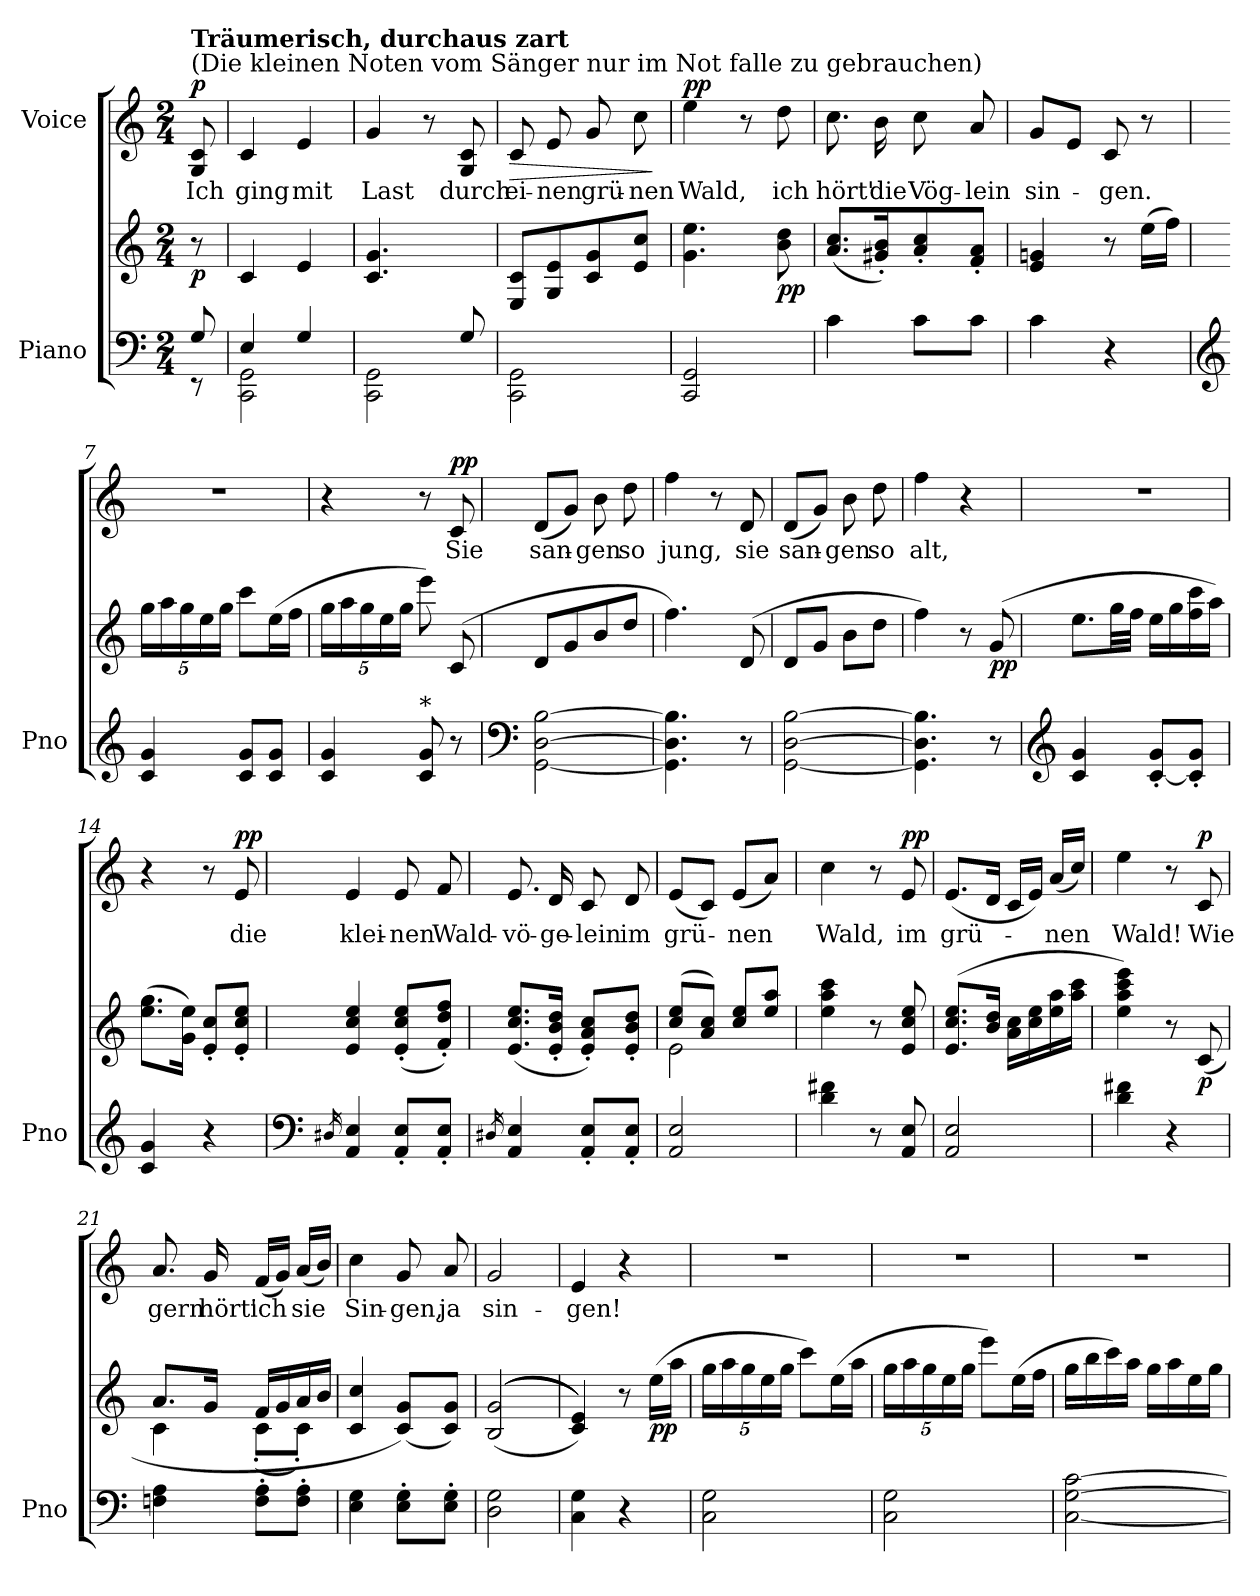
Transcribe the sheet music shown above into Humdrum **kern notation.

**kern	**kern	**dynam	**kern	**text	**dynam
*part2	*part2	*part2	*part1	*part1	*part1
*staff3	*staff2	*staff2/3	*staff1	*staff1	*staff1
*I"Piano	*	*	*I"Voice	*	*
*I'Pno	*	*	*	*	*
*clefF4	*clefG2	*	*clefG2	*	*
*k[]	*k[]	*	*k[]	*	*
*M2/4	*M2/4	*	*M2/4	*	*
*MM80	*MM80	*	*MM80	*	*
=	=	=	=	=	=
*^	*	*	*	*	*
!	!	!	!	!LO:TX:a:t=(Die kleinen Noten vom Sänger nur im Not falle zu gebrauchen)	!	!
!	!	!	!	!LO:TX:a:B:t=Träumerisch, durchaus zart	!	!
!	!	!	!LO:DY:b	!	!LO:LY:b	!LO:DY:a
(8G/	8r	8r	p	8G/ 8c!/	Ich	p
=1	=1	=1	=1	=1	=1	=1
!	!	!	!	!	!LO:LY:b	!
4E/	2CC\ 2GG\	4c/	.	4c/	ging	.
!	!	!	!	!	!LO:LY:b	!
4G/	.	4e/	.	4e/	mit	.
=2	=2	=2	=2	=2	=2	=2
*	*^	*	*	*	*	*
!	!	!	!	!	!	!LO:LY:b	!
4.ryy	2ryy	2CC\ 2GG\	4.c/ 4.g/)	.	4g/	Last	.
.	.	.	.	.	8r	.	.
!	!	!	!	!	!	!LO:LY:b	!
(8G/	.	.	8ryy	.	8G/ 8c!/	durch	.
*v	*v	*v	*	*	*	*	*
=3	=3	=3	=3	=3	=3
!	!	!	!	!LO:LY:b	!LO:HP:b
2CC\ 2GG\	8E/ 8c/L	.	8c/	ei-	>
!	!	!	!	!LO:LY:b	!
.	8G/ 8e/	.	8e/	-nen	.
!	!	!	!	!LO:LY:b	!
.	8c/ 8g/	.	8g/	grü-	.
!	!	!	!	!LO:LY:b	!
.	8e/ 8cc/J	.	8cc\	-nen	.
.	.	.	.	.	]
=4	=4	=4	=4	=4	=4
!	!	!	!	!LO:LY:b	!LO:DY:a
2CC/ 2GG/	4.g\ 4.ee\)	.	4ee\	Wald,	pp
.	.	.	8r	.	.
!	!	!LO:DY:b	!	!LO:LY:b	!
.	8b\ 8dd\	pp	8dd\	ich	.
=5	=5	=5	=5	=5	=5
!	!	!	!	!LO:LY:b	!
4c\	(8.a/ 8.cc/L	.	8.cc\	hört'	.
!	!	!	!	!LO:LY:b	!
.	16g#X/' 16b/'K)	.	16b\	die	.
!	!	!	!	!LO:LY:b	!
8c\L	8a/' 8cc/'	.	8cc\	Vög-	.
!	!	!	!	!LO:LY:b	!
8c\J	8f/' 8a/'J	.	8a/	-lein	.
!!LO:LB:g=z
=6	=6	=6	=6	=6	=6
!	!	!	!	!LO:LY:b	!
4c\	4e/ 4gn/	.	8g/L	sin-	.
.	.	.	8e/J	.	.
!	!	!	!	!LO:LY:b	!
4r	8r	.	8c/	-gen.	.
.	(16ee\LL	.	8r	.	.
.	16ff\JJ)	.	.	.	.
=7	=7	=7	=7	=7	=7
*clefG2	*	*	*	*	*
*	*Xbrackettup	*	*	*	*
4c/ 4g/	20gg\LL	.	2r	.	.
.	20aa\	.	.	.	.
.	20gg\	.	.	.	.
.	20ee\	.	.	.	.
.	20gg\JJ	.	.	.	.
8c/ 8g/L	8ccc\L	.	.	.	.
8c/ 8g/J	(16ee\L	.	.	.	.
.	16ff\JJ	.	.	.	.
=8	=8	=8	=8	=8	=8
4c/ 4g/	20gg\LL	.	4r	.	.
.	20aa\	.	.	.	.
.	20gg\	.	.	.	.
.	20ee\	.	.	.	.
.	20gg\JJ	.	.	.	.
!LO:TX:a:t=*	!	!	!	!	!
8c/ 8g/	8eee\)	.	8r	.	.
!	!	!	!	!LO:LY:b	!LO:DY:a
8r	(8c/	.	8c/	Sie	pp
=9	=9	=9	=9	=9	=9
*clefF4	*	*	*	*	*
!	!	!	!	!LO:LY:b	!
[2GG\ [2D\ [2B\	8d/L	.	(8d/L	san-	.
.	8g/	.	8g/J)	.	.
!	!	!	!	!LO:LY:b	!
.	8b/	.	8b\	-gen	.
!	!	!	!	!LO:LY:b	!
.	8dd/J	.	8dd\	so	.
=10	=10	=10	=10	=10	=10
!	!	!	!	!LO:LY:b	!
4.GG\] 4.D\] 4.B\]	4.ff\)	.	4ff\	jung,	.
.	.	.	8r	.	.
!	!	!	!	!LO:LY:b	!
8r	(8d/	.	8d/	sie	.
!!LO:LB:g=z
=11	=11	=11	=11	=11	=11
!	!	!	!	!LO:LY:b	!
[2GG\ [2D\ [2B\	8d/L	.	(8d/L	san-	.
.	8g/J	.	8g/J)	.	.
!	!	!	!	!LO:LY:b	!
.	8b\L	.	8b\	-gen	.
!	!	!	!	!LO:LY:b	!
.	8dd\J	.	8dd\	so	.
=12	=12	=12	=12	=12	=12
!	!	!	!	!LO:LY:b	!
4.GG\] 4.D\] 4.B\]	4ff\)	.	4ff\	alt,	.
.	8r	.	4r	.	.
!	!	!LO:DY:b	!	!	!
8r	(8g/	pp	.	.	.
=13	=13	=13	=13	=13	=13
*clefG2	*	*	*	*	*
4c/ 4g/	8.ee\L	.	2r	.	.
.	32gg\LL	.	.	.	.
.	32ff\JJJ	.	.	.	.
[8c/' 8g/'L	16ee\LL	.	.	.	.
.	16gg\	.	.	.	.
8c/]' 8g/'J	16ff\ 16ccc\	.	.	.	.
.	16aa\JJ)	.	.	.	.
=14	=14	=14	=14	=14	=14
4c/ 4g/	(8.ee\ 8.gg\L	.	4r	.	.
.	16g\ 16ee\Jk)	.	.	.	.
4r	8e/' 8cc/'L	.	8r	.	.
!	!	!	!	!LO:LY:b	!LO:DY:a
.	8e/' 8cc/' 8ee/'J	.	8e/	die	pp
=15	=15	=15	=15	=15	=15
*clefF4	*	*	*	*	*
16qD#X/	.	.	.	.	.
!	!	!	!	!LO:LY:b	!
4AA/ 4E/	4e/ 4cc/ 4ee/	.	4e/	klei-	.
!	!	!	!	!LO:LY:b	!
8AA/' 8E/'L	(8e/' 8cc/' 8ee/'L	.	8e/	-nen	.
!	!	!	!	!LO:LY:b	!
8AA/' 8E/'J	8f/' 8dd/' 8ff/'J)	.	8f/	Wald-	.
=16	=16	=16	=16	=16	=16
16qD#X/	.	.	.	.	.
!	!	!	!	!LO:LY:b	!
4AA/ 4E/	(8.e/ 8.cc/ 8.ee/L	.	8.e/	-vö-	.
!	!	!	!	!LO:LY:b	!
.	16e/' 16b/' 16dd/'Jk	.	16d/	-ge-	.
!	!	!	!	!LO:LY:b	!
8AA/' 8E/'L	8e/' 8a/' 8cc/'L)	.	8c/	-lein	.
!	!	!	!	!LO:LY:b	!
8AA/' 8E/'J	8e/' 8b/' 8dd/'J	.	8d/	im	.
!!LO:LB:g=z
=17	=17	=17	=17	=17	=17
*	*^	*	*	*	*
!	!	!	!	!	!LO:LY:b	!
2AA/ 2E/	(8cc/ 8ee/L	2e\	.	(8e/L	grü-	.
.	8a/ 8cc/J)	.	.	8c/J)	.	.
!	!	!	!	!	!LO:LY:b	!
.	8cc/ 8ee/L	.	.	(8e/L	-nen	.
.	8ee/ 8aa/J	.	.	8a/J)	.	.
*	*v	*v	*	*	*	*
=18	=18	=18	=18	=18	=18
!	!	!	!	!LO:LY:b	!
4d\ 4f#X\	4ee\ 4aa\ 4ccc\	.	4cc\	Wald,	.
8r	8r	.	8r	.	.
!	!	!	!	!LO:LY:b	!LO:DY:a
8AA/ 8E/	8e/ 8cc/ 8ee/	.	8e/	im	pp
=19	=19	=19	=19	=19	=19
!	!	!	!	!LO:LY:b	!
2AA/ 2E/	(8.e/ 8.cc/ 8.ee/L	.	(8.e/L	grü-	.
.	16b/ 16dd/Jk	.	16d/Jk	.	.
.	16a\ 16cc\LL	.	16c/LL	.	.
.	16cc\ 16ee\	.	16e/JJ)	.	.
!	!	!	!	!LO:LY:b	!
.	16ee\ 16aa\	.	(16a/LL	-nen	.
.	16aa\ 16ccc\JJ	.	16cc/JJ)	.	.
=20	=20	=20	=20	=20	=20
!	!	!	!	!LO:LY:b	!
4d\ 4f#X\	4ee\ 4aa\ 4ccc\ 4eee\)	.	4ee\	Wald!	.
4r	8r	.	8r	.	.
!	!	!LO:DY:b	!	!LO:LY:b	!LO:DY:a
.	(8c/	p	8c/	Wie	p
=21	=21	=21	=21	=21	=21
*	*^	*	*	*	*
!	!	!	!	!	!LO:LY:b	!
4Fn\ 4A\	8.a/L	4c\	.	8.a/	gern	.
!	!	!	!	!	!LO:LY:b	!
.	16g/Jk	.	.	16g/	hört'	.
!	!	!	!	!	!LO:LY:b	!
8F\' 8A\'L	16f/LL	(8c'\L	.	(16f/LL	ich	.
.	16g/	.	.	16g/JJ)	.	.
!	!	!	!	!	!LO:LY:b	!
8F\' 8A\'J	16a/	8c'\J)	.	(16a/LL	sie	.
.	16b/JJ	.	.	16b/JJ)	.	.
*	*v	*v	*	*	*	*
=22	=22	=22	=22	=22	=22
!	!	!	!	!LO:LY:b	!
4E\ 4G\	4c/ 4cc/	.	4cc\	Sin-	.
!	!	!	!	!LO:LY:b	!
8E\' 8G\'L	(8c/ 8g/L)	.	8g/	-gen,	.
!	!	!	!	!LO:LY:b	!
8E\' 8G\'J	8c/ 8g/J)	.	8a/	ja	.
!!LO:PB:g=z
=23	=23	=23	=23	=23	=23
!	!	!	!	!LO:LY:b	!
2D\ 2G\	((((>2B/ 2g/	.	2g/	sin-	.
=24	=24	=24	=24	=24	=24
!	!	!	!	!LO:LY:b	!
4C\ 4G\	4c/ 4e/))))	.	4e/	-gen!	.
4r	8r	.	4r	.	.
!	!	!LO:DY:b	!	!	!
.	(16ee\LL	pp	.	.	.
.	16aa\JJ	.	.	.	.
=25	=25	=25	=25	=25	=25
2C\ 2G\	20gg\LL	.	2r	.	.
.	20aa\	.	.	.	.
.	20gg\	.	.	.	.
.	20ee\	.	.	.	.
.	20gg\JJ	.	.	.	.
.	8ccc\L)	.	.	.	.
.	(16ee\L	.	.	.	.
.	16aa\JJ	.	.	.	.
=26	=26	=26	=26	=26	=26
2C\ 2G\	20gg\LL	.	2r	.	.
.	20aa\	.	.	.	.
.	20gg\	.	.	.	.
.	20ee\	.	.	.	.
.	20gg\JJ	.	.	.	.
.	8eee\L)	.	.	.	.
.	(16ee\L	.	.	.	.
.	16ff\JJ	.	.	.	.
=27	=27	=27	=27	=27	=27
[2C\ [2G\ [2c\	16gg\LL	.	2r	.	.
.	16bb\	.	.	.	.
.	16ccc\)	.	.	.	.
.	16aa\JJ	.	.	.	.
.	16gg\LL	.	.	.	.
.	16aa\	.	.	.	.
.	16ee\	.	.	.	.
.	16gg\JJ	.	.	.	.
=	=	=	=	=	=
*-	*-	*-	*-	*-	*-
